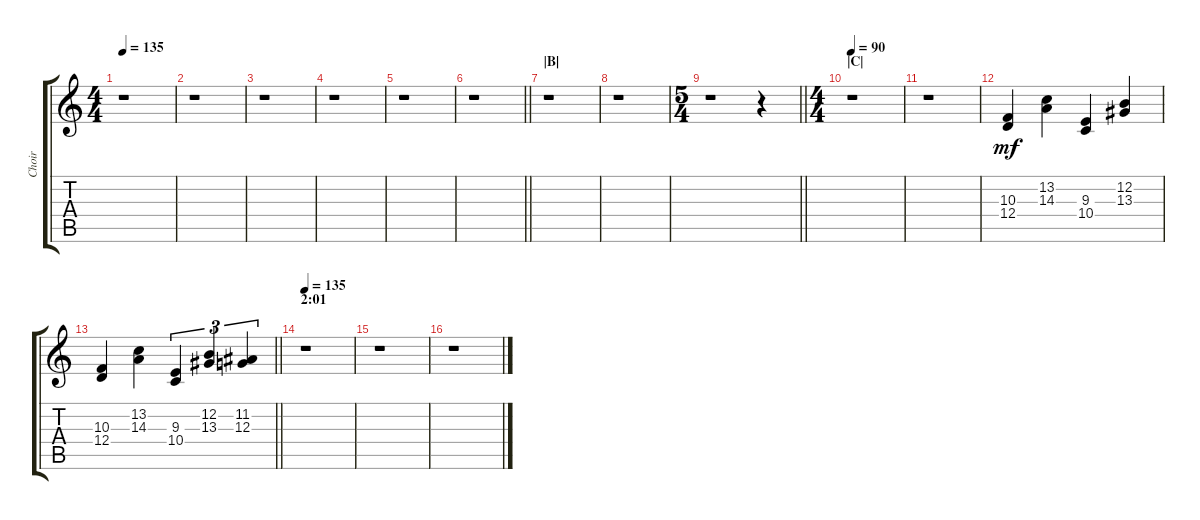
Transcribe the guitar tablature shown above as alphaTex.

\track ("Choir" "Choir") {instrument choiraahs}
\staff {score tabs}
\tuning (E4 B3 G3 D3 A2 E2) {hide}
\ts (4 4)
\tempo 135
\clef g2
\ks c
r.1{dy mf} |
r.1 |
r.1 |
r.1 |
r.1 |
\barLineRight lightlight
r.1 |
\section ("" "|B|")
r.1 |
r.1 |
\ts (5 4)
\barLineRight lightlight
r.1 r.4 |
\ts (4 4)
\section ("" "|C|")
\tempo 90
r.1 |
r.1 |
(10.3 12.4).4 (13.2 14.3).4 (9.3 10.4).4 (12.2 13.3).4 |
\barLineRight lightlight
(10.3 12.4).4 (13.2 14.3).4 (9.3 10.4).4{tu (3 2)} (12.2 13.3).4{tu (3 2)} (11.2 12.3).4{tu (3 2)} |
\section ("" "2:01")
\tempo 135
r.1 |
r.1 |
r.1
